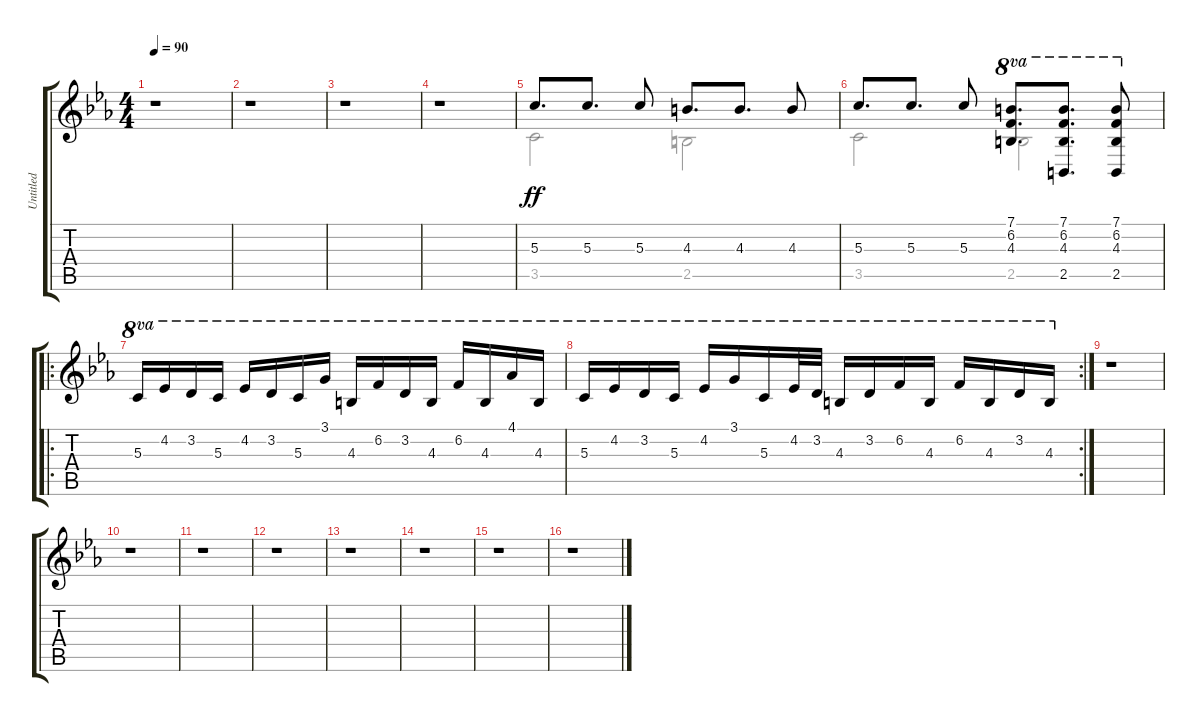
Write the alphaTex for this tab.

\track ("Untitled" "Untitled") {instrument acousticgrandpiano}
\staff {score tabs}
\tuning (E5 B4 G4 D4 A3 E3) {hide}
\voice
\ts (4 4)
\tempo 90
\clef g2
\ks eb
r.1{dy mf} |
r.1 |
r.1 |
r.1 |
5.3.8{d dy ff} 5.3.8{d} 5.3.8 4.3.8{d} 4.3.8{d} 4.3.8 |
5.3.8{d} 5.3.8{d} 5.3.8 (7.1 6.2 4.3).8{d ot 8va} (7.1 6.2 4.3 2.5).8{d ot 8va} (7.1 6.2 4.3 2.5).8{ot 8va} |
\ro
5.3.16{ot 8va} 4.2.16{ot 8va} 3.2.16{ot 8va} 5.3.16{ot 8va} 4.2.16{ot 8va} 3.2.16{ot 8va} 5.3.16{ot 8va} 3.1.16{ot 8va} 4.3.16{ot 8va} 6.2.16{ot 8va} 3.2.16{ot 8va} 4.3.16{ot 8va} 6.2.16{ot 8va} 4.3.16{ot 8va} 4.1.16{ot 8va} 4.3.16{ot 8va} |
\rc 2
5.3.16{ot 8va} 4.2.16{ot 8va} 3.2.16{ot 8va} 5.3.16{ot 8va} 4.2.16{ot 8va} 3.1.16{ot 8va} 5.3.16{ot 8va} 4.2.32{ot 8va} 3.2.32{ot 8va} 4.3.16{ot 8va} 3.2.16{ot 8va} 6.2.16{ot 8va} 4.3.16{ot 8va} 6.2.16{ot 8va} 4.3.16{ot 8va} 3.2.16{ot 8va} 4.3.16{ot 8va} |
r.1 |
r.1 |
r.1 |
r.1 |
r.1 |
r.1 |
r.1 |
r.1
\voice
\clef g2
\ottava regular
\simile none
\ks eb
|
|
|
|
3.5.2{dy ff} 2.5.2 |
3.5.2 2.5.2 |
|
|
|
|
|
|
|
|
|
